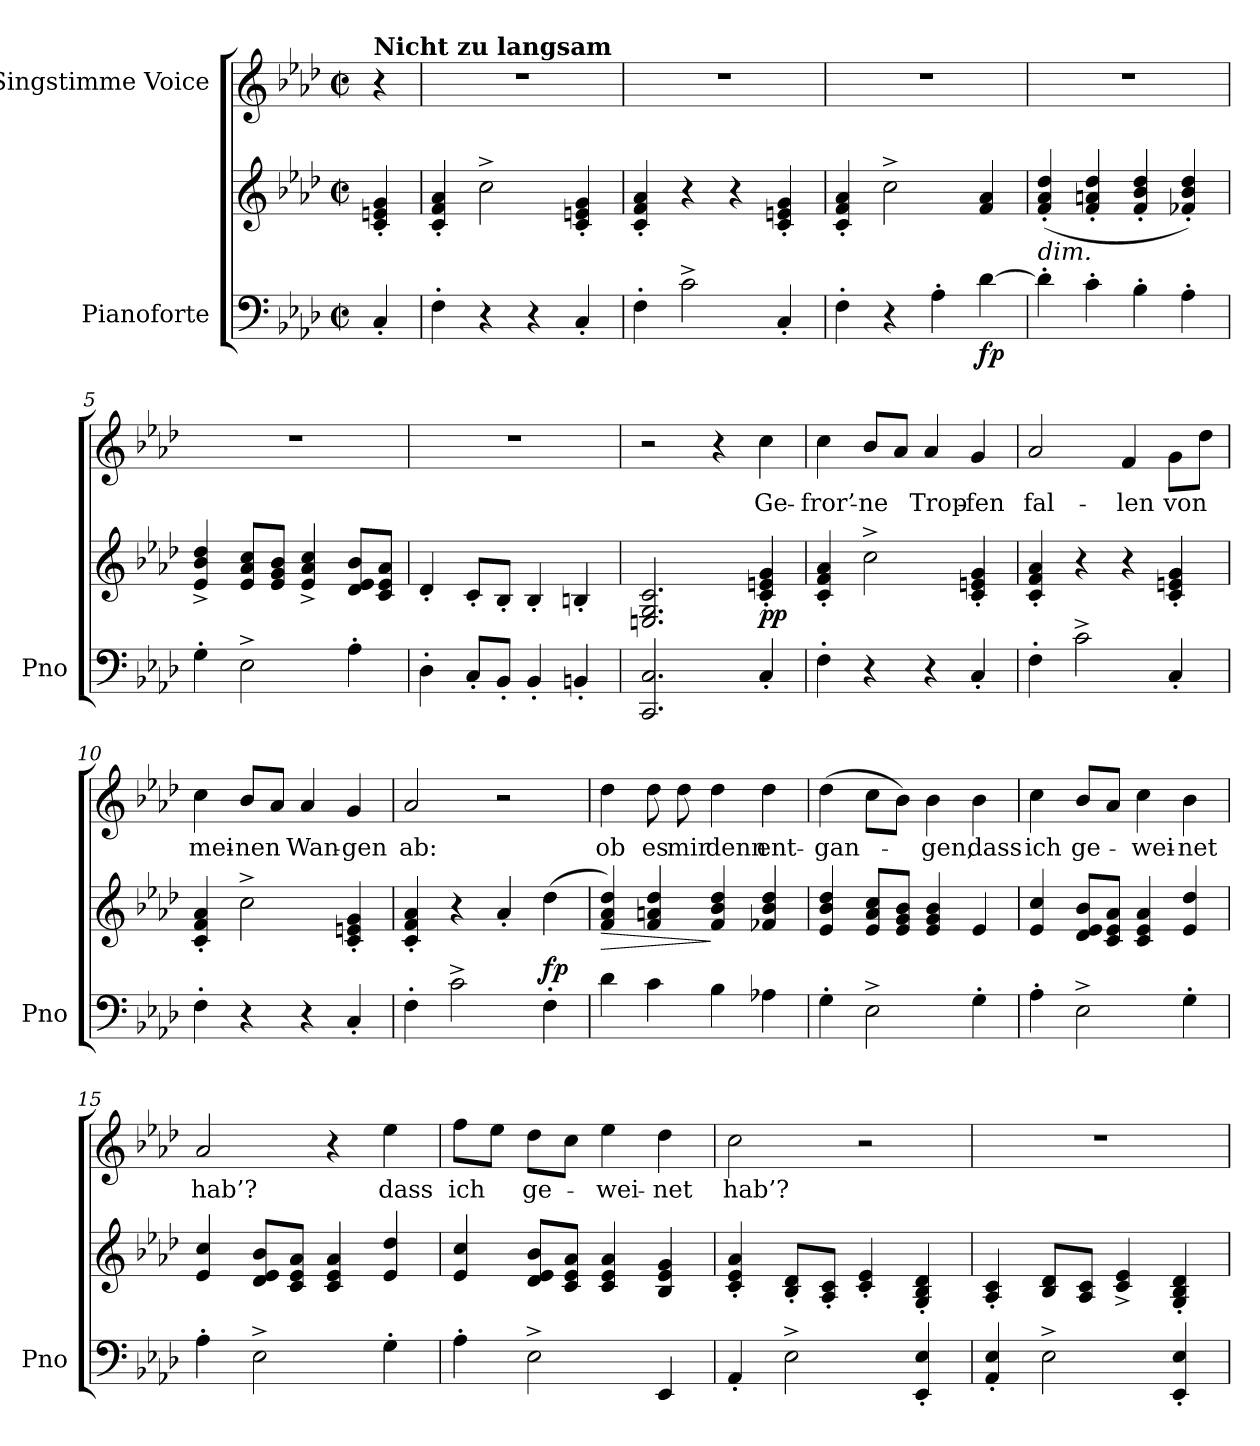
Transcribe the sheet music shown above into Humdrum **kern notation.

**kern	**kern	**dynam	**kern	**text
*part2	*part2	*part2	*part1	*part1
*staff3	*staff2	*staff2/3	*staff1	*staff1
*I"Pianoforte	*	*	*I"Singstimme Voice	*
*I'Pno	*	*	*	*
*clefF4	*clefG2	*	*clefG2	*
*k[b-e-a-d-]	*k[b-e-a-d-]	*	*k[b-e-a-d-]	*
*M2/2	*M2/2	*	*M2/2	*
*met(c|)	*met(c|)	*	*met(c|)	*
=	=	=	=	=
!	!	!	!LO:TX:a:B:t=Nicht zu langsam	!
4C'/	4c/' 4en/' 4g/'	.	4r	.
=1	=1	=1	=1	=1
4F'\	4c/' 4f/' 4a-/'	.	1r	.
4r	2cc^\	.	.	.
4r	.	.	.	.
4C'/	4c/' 4en/' 4g/'	.	.	.
=2	=2	=2	=2	=2
4F'\	4c/' 4f/' 4a-/'	.	1r	.
2c^\	4r	.	.	.
.	4r	.	.	.
4C'/	4c/' 4en/' 4g/'	.	.	.
=3	=3	=3	=3	=3
4F'\	4c/' 4f/' 4a-/'	.	1r	.
4r	2cc^\	.	.	.
4A-'\	.	.	.	.
!	!	!LO:DY:b=2	!	!
[4d-\	4f/ 4a-/	fp	.	.
=4	=4	=4	=4	=4
!	!LO:TX:b:i:t=dim.	!	!	!
4d-'\]	(<4f/' 4a-/' 4dd-/'	.	1r	.
4c'\	4f/' 4an/' 4dd-/'	.	.	.
4B-'\	4f/' 4b-/' 4dd-/'	.	.	.
4A-'\	4f-X/' 4b-/' 4dd-/')	.	.	.
=5	=5	=5	=5	=5
4G'\	4e-/^ 4b-/^ 4dd-/^	.	1r	.
2E-^\	8e-/ 8a-/ 8cc/L	.	.	.
.	8e-/ 8g/ 8b-/J	.	.	.
.	4e-/^ 4a-/^ 4cc/^	.	.	.
4A-'\	8d-/ 8e-/ 8b-/L	.	.	.
.	8c/ 8e-/ 8a-/J	.	.	.
=6	=6	=6	=6	=6
4D-'\	4d-'/	.	1r	.
8C'/L	8c'/L	.	.	.
8BB-'/J	8B-'/J	.	.	.
4BB-'/	4B-'/	.	.	.
4BBn'/	4Bn'/	.	.	.
!!LO:LB:g=z
=7	=7	=7	=7	=7
2.CC/ 2.C/	2.En/ 2.G/ 2.c/	.	2r	.
.	.	.	4r	.
!	!	!LO:DY:b	!	!LO:LY:b
4C'/	4c/' 4en/' 4g/'	pp	4cc\	Ge-
=8	=8	=8	=8	=8
!	!	!	!	!LO:LY:b
4F'\	4c/' 4f/' 4a-/'	.	4cc\	-fror’-
!	!	!	!	!LO:LY:b
4r	2cc^\	.	8b-/L	-ne
.	.	.	8a-/J	.
!	!	!	!	!LO:LY:b
4r	.	.	4a-/	Trop-
!	!	!	!	!LO:LY:b
4C'/	4c/' 4en/' 4g/'	.	4g/	-fen
=9	=9	=9	=9	=9
!	!	!	!	!LO:LY:b
4F'\	4c/' 4f/' 4a-/'	.	2a-/	fal-
2c^\	4r	.	.	.
!	!	!	!	!LO:LY:b
.	4r	.	4f/	-len
!	!	!	!	!LO:LY:b
4C'/	4c/' 4en/' 4g/'	.	8g\L	von
.	.	.	8dd-\J	.
=10	=10	=10	=10	=10
!	!	!	!	!LO:LY:b
4F'\	4c/' 4f/' 4a-/'	.	4cc\	mei-
!	!	!	!	!LO:LY:b
4r	2cc^\	.	8b-/L	-nen
.	.	.	8a-/J	.
!	!	!	!	!LO:LY:b
4r	.	.	4a-/	Wan-
!	!	!	!	!LO:LY:b
4C'/	4c/' 4en/' 4g/'	.	4g/	-gen
=11	=11	=11	=11	=11
!	!	!	!	!LO:LY:b
4F'\	4c/' 4f/' 4a-/'	.	2a-/	ab:
2c^\	4r	.	.	.
.	4a-'/	.	2r	.
!	!	!LO:DY:a=2	!	!
4F'\	(>4dd-\	fp	.	.
=12	=12	=12	=12	=12
!	!	!LO:HP:b	!	!LO:LY:b
4d-\	4f/ 4a-/ 4dd-/)	>	4dd-\	ob
!	!	!	!	!LO:LY:b
4c\	4f/ 4an/ 4dd-/	.	8dd-\	es
!	!	!	!	!LO:LY:b
.	.	.	8dd-\	mir
!	!	!	!	!LO:LY:b
4B-\	4f/ 4b-/ 4dd-/	]	4dd-\	denn
!	!	!	!	!LO:LY:b
4A-X\	4f-X/ 4b-/ 4dd-/	.	4dd-\	ent-
!!LO:LB:g=z
=13	=13	=13	=13	=13
!	!	!	!	!LO:LY:b
4G'\	4e-/ 4b-/ 4dd-/	.	(>4dd-\	-gan-
2E-^\	8e-/ 8a-/ 8cc/L	.	8cc\L	.
.	8e-/ 8g/ 8b-/J	.	8b-\J)	.
!	!	!	!	!LO:LY:b
.	4e-/ 4g/ 4b-/	.	4b-\	-gen,
!	!	!	!	!LO:LY:b
4G'\	4e-/	.	4b-\	dass
=14	=14	=14	=14	=14
!	!	!	!	!LO:LY:b
4A-'\	4e-/ 4cc/	.	4cc\	-ich
!	!	!	!	!LO:LY:b
2E-^\	8d-/ 8e-/ 8b-/L	.	8b-/L	ge-
.	8c/ 8e-/ 8a-/J	.	8a-/J	.
!	!	!	!	!LO:LY:b
.	4c/ 4e-/ 4a-/	.	4cc\	wei-
!	!	!	!	!LO:LY:b
4G'\	4e-/ 4dd-/	.	4b-\	-net
=15	=15	=15	=15	=15
!	!	!	!	!LO:LY:b
4A-'\	4e-/ 4cc/	.	2a-/	hab’?
2E-^\	8d-/ 8e-/ 8b-/L	.	.	.
.	8c/ 8e-/ 8a-/J	.	.	.
.	4c/ 4e-/ 4a-/	.	4r	.
!	!	!	!	!LO:LY:b
4G'\	4e-/ 4dd-/	.	4ee-\	dass
=16	=16	=16	=16	=16
!	!	!	!	!LO:LY:b
4A-'\	4e-/ 4cc/	.	8ff\L	ich
.	.	.	8ee-\J	.
!	!	!	!	!LO:LY:b
2E-^\	8d-/ 8e-/ 8b-/L	.	8dd-\L	ge-
.	8c/ 8e-/ 8a-/J	.	8cc\J	.
!	!	!	!	!LO:LY:b
.	4c/ 4e-/ 4a-/	.	4ee-\	-wei-
!	!	!	!	!LO:LY:b
4EE-/	4B-/ 4e-/ 4g/	.	4dd-\	-net
=17	=17	=17	=17	=17
!	!	!	!	!LO:LY:b
4AA-'/	4c/' 4e-/' 4a-/'	.	2cc\	hab’?
2E-^\	8B-/' 8d-/'L	.	.	.
.	8A-/' 8c/'J	.	.	.
.	4c/' 4e-/'	.	2r	.
4EE-/' 4E-/'	4G/' 4B-/' 4d-/'	.	.	.
=18	=18	=18	=18	=18
4AA-/' 4E-/'	4A-/' 4c/'	.	1r	.
2E-^\	8B-/ 8d-/L	.	.	.
.	8A-/ 8c/J	.	.	.
.	4c/^ 4e-/^	.	.	.
4EE-/' 4E-/'	4G/' 4B-/' 4d-/'	.	.	.
=	=	=	=	=
*-	*-	*-	*-	*-
